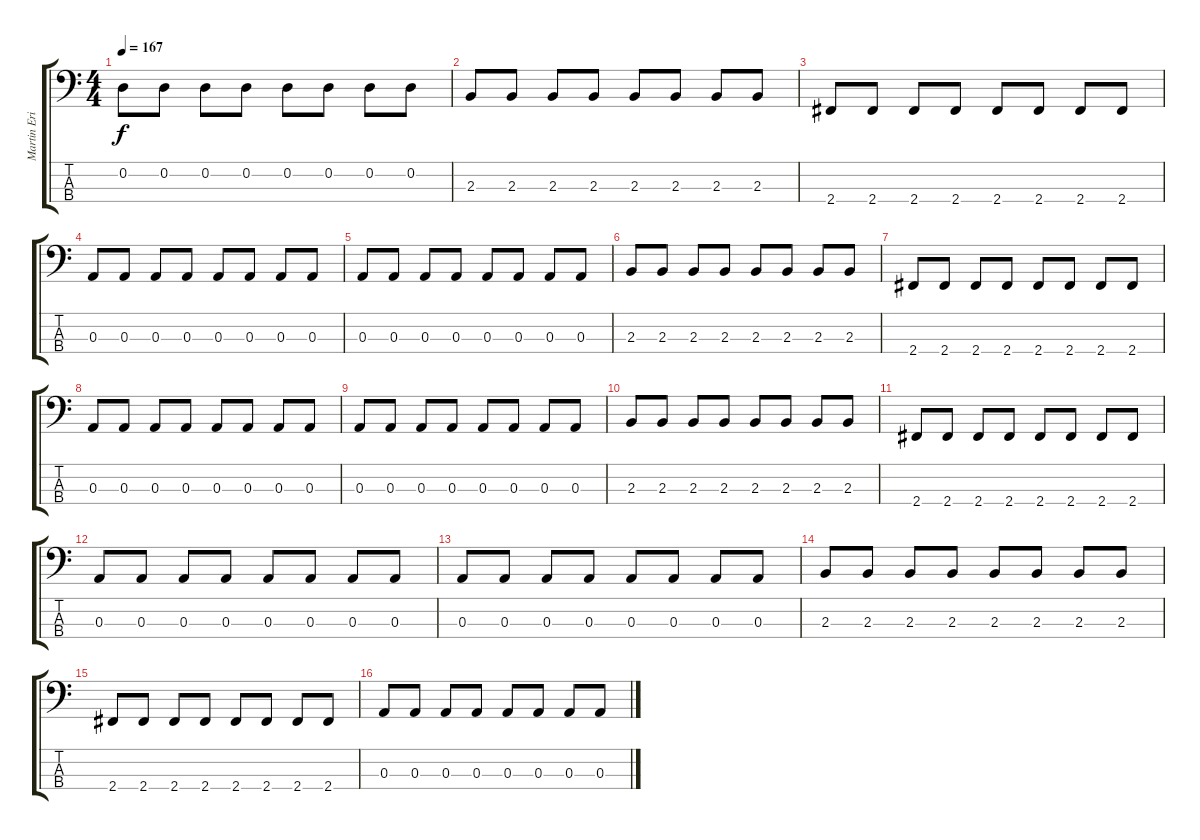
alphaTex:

\track ("Martin Eric Ain (Bass)" "Martin Eri") {instrument electricbassfinger}
\staff {score tabs}
\tuning (G2 D2 A1 E1) {hide}
\ts (4 4)
\tempo 167
\clef f4
\ks c
0.2.8{dy f} 0.2.8 0.2.8 0.2.8 0.2.8 0.2.8 0.2.8 0.2.8 |
2.3.8 2.3.8 2.3.8 2.3.8 2.3.8 2.3.8 2.3.8 2.3.8 |
2.4.8 2.4.8 2.4.8 2.4.8 2.4.8 2.4.8 2.4.8 2.4.8 |
0.3.8 0.3.8 0.3.8 0.3.8 0.3.8 0.3.8 0.3.8 0.3.8 |
0.3.8 0.3.8 0.3.8 0.3.8 0.3.8 0.3.8 0.3.8 0.3.8 |
2.3.8 2.3.8 2.3.8 2.3.8 2.3.8 2.3.8 2.3.8 2.3.8 |
2.4.8 2.4.8 2.4.8 2.4.8 2.4.8 2.4.8 2.4.8 2.4.8 |
0.3.8 0.3.8 0.3.8 0.3.8 0.3.8 0.3.8 0.3.8 0.3.8 |
0.3.8 0.3.8 0.3.8 0.3.8 0.3.8 0.3.8 0.3.8 0.3.8 |
2.3.8 2.3.8 2.3.8 2.3.8 2.3.8 2.3.8 2.3.8 2.3.8 |
2.4.8 2.4.8 2.4.8 2.4.8 2.4.8 2.4.8 2.4.8 2.4.8 |
0.3.8 0.3.8 0.3.8 0.3.8 0.3.8 0.3.8 0.3.8 0.3.8 |
0.3.8 0.3.8 0.3.8 0.3.8 0.3.8 0.3.8 0.3.8 0.3.8 |
2.3.8 2.3.8 2.3.8 2.3.8 2.3.8 2.3.8 2.3.8 2.3.8 |
2.4.8 2.4.8 2.4.8 2.4.8 2.4.8 2.4.8 2.4.8 2.4.8 |
0.3.8 0.3.8 0.3.8 0.3.8 0.3.8 0.3.8 0.3.8 0.3.8
